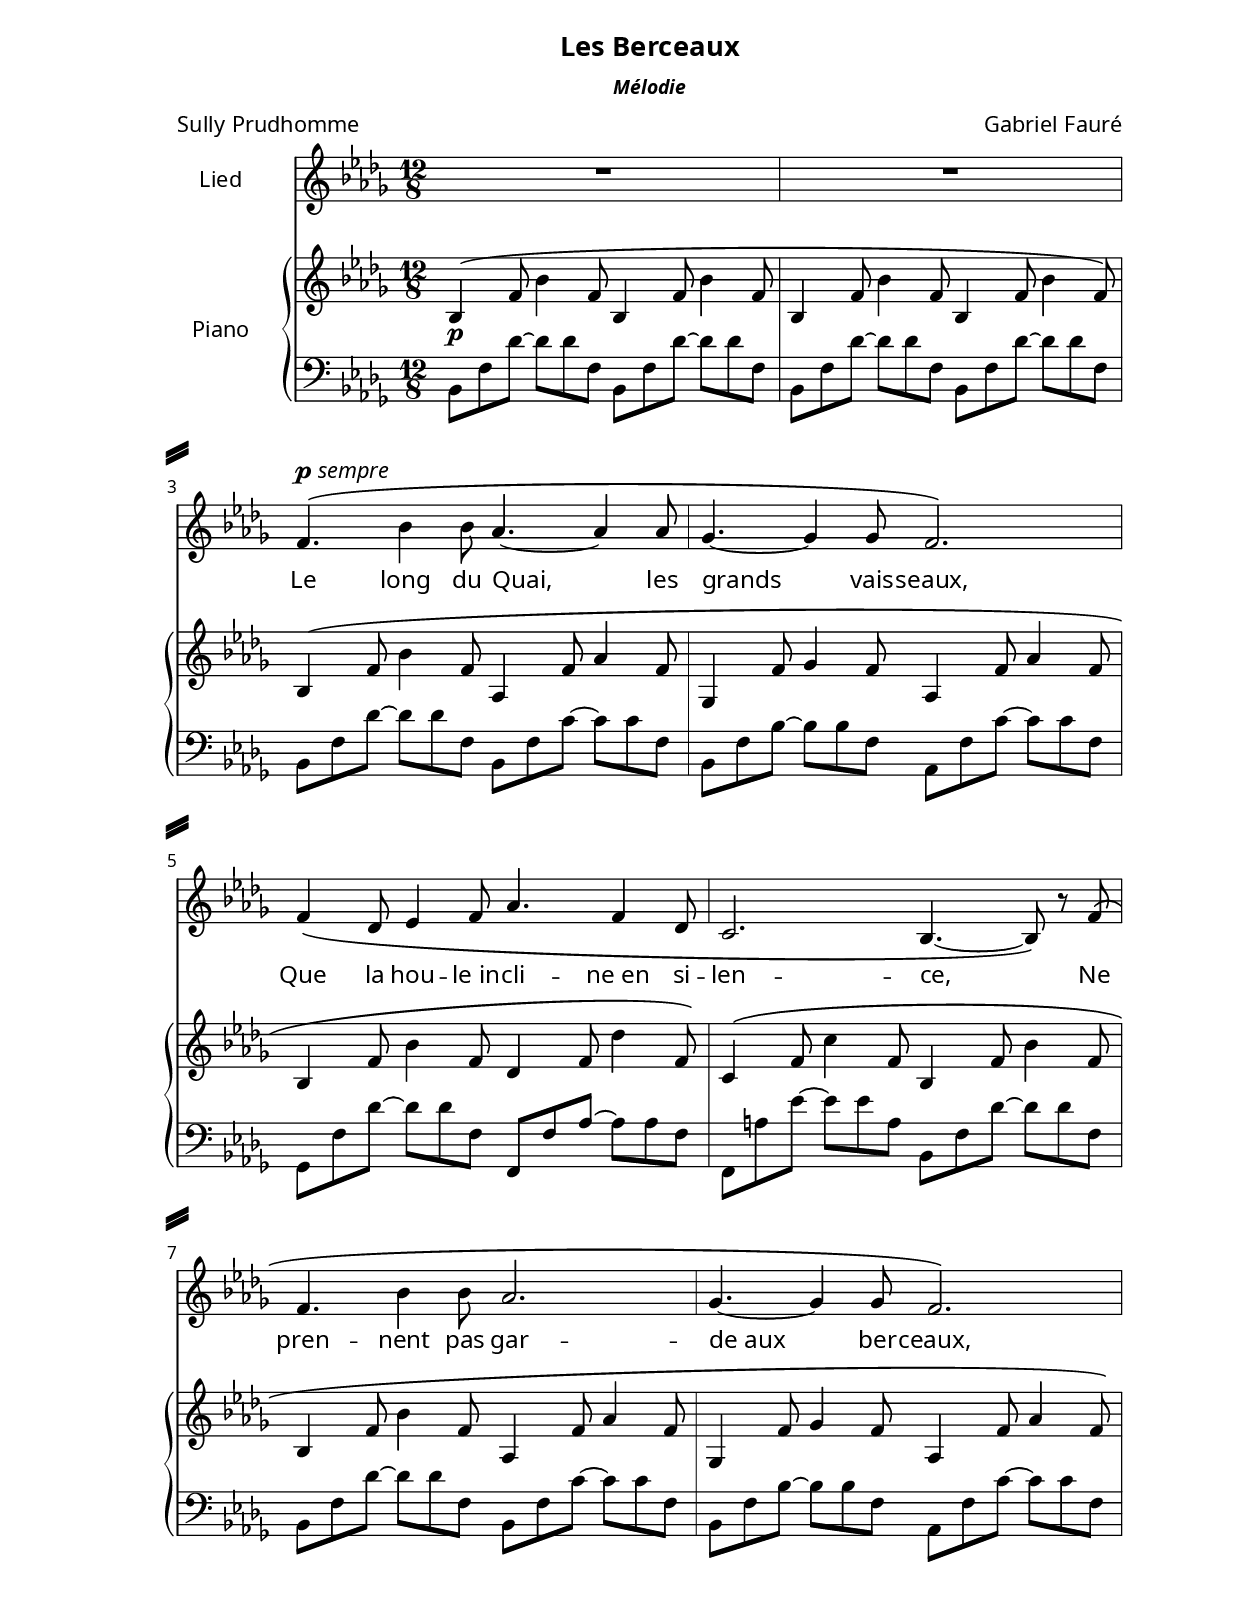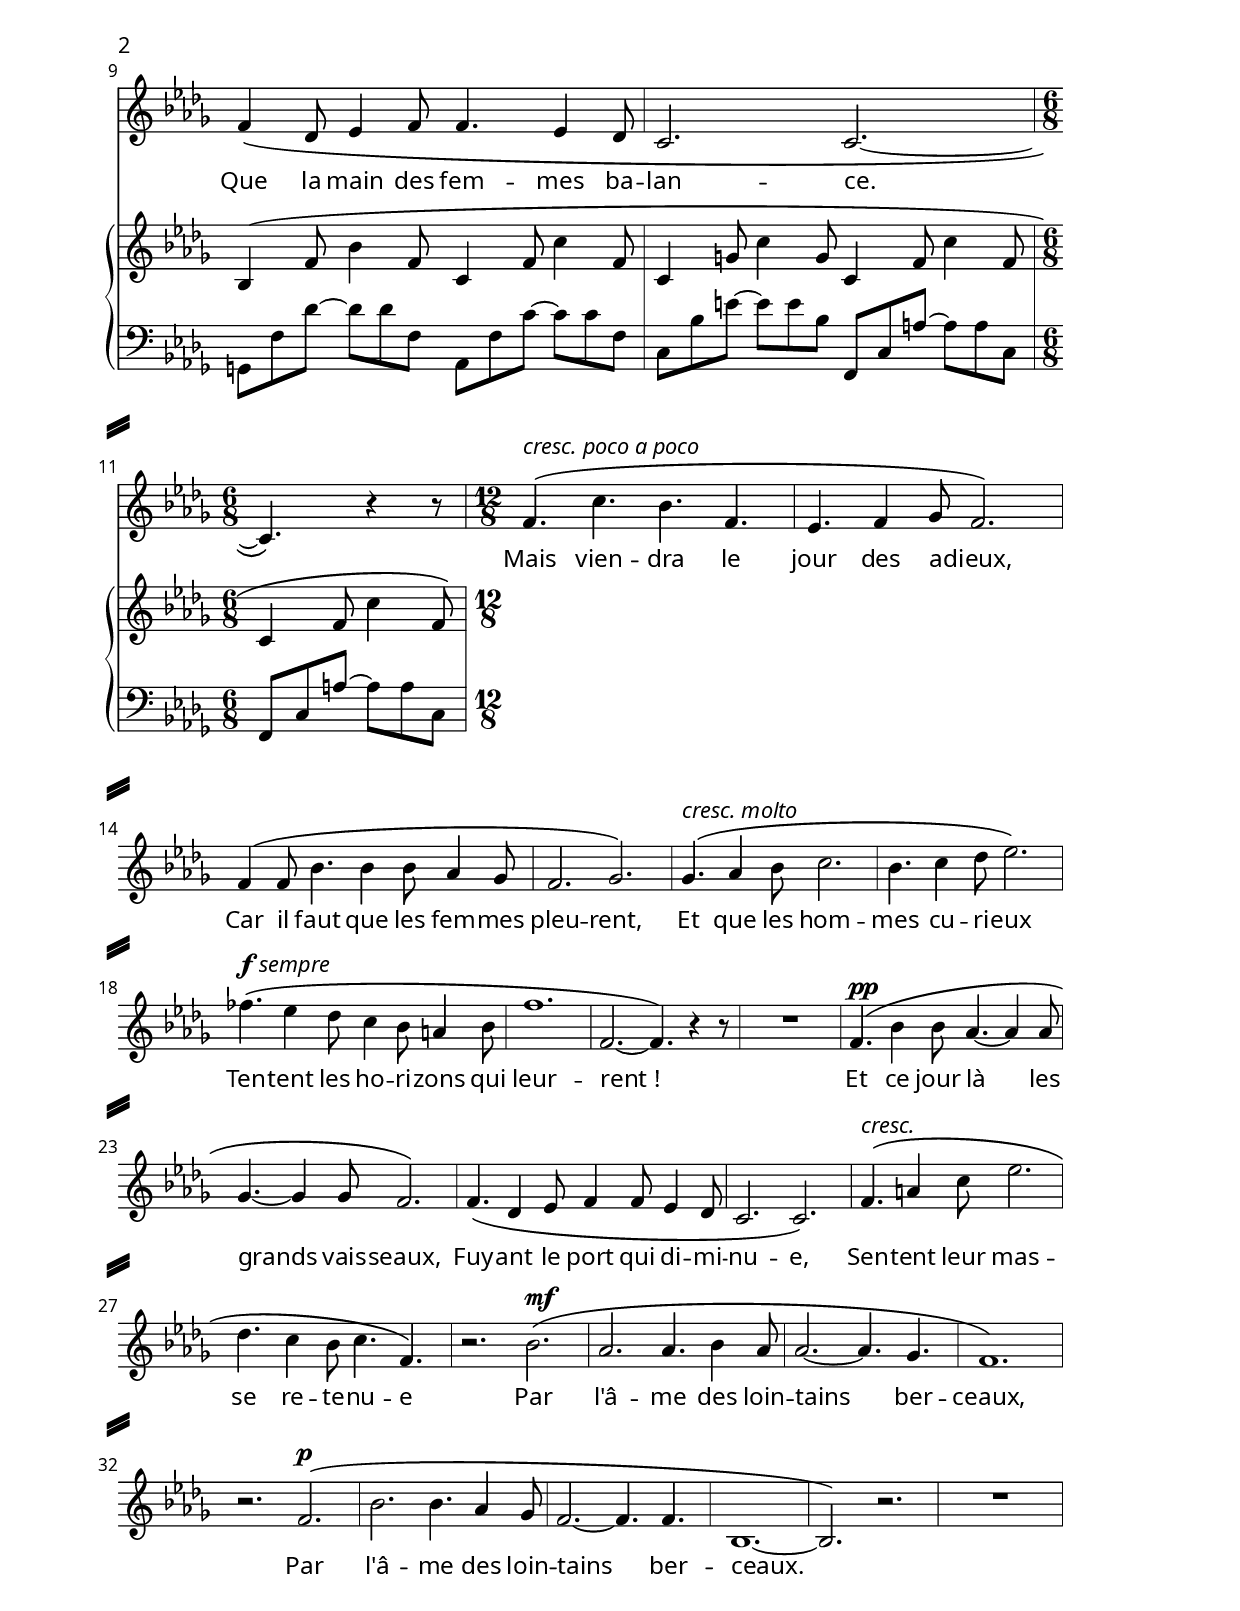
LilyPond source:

% ---------------- Generated using MiXuP ----------------
\version "2.12.3"

#(define-markup-command (pencil layout props text) (markup?)
  "Print the string argument pencil-like."
  (interpret-markup layout
   (cons '((font-name . "Hilde") (font-shape . upright)
           (font-series . medium)) props)
   (make-with-color-markup (x11-color 'grey40) text)))

\layout {
  \context {
    \ChoirStaff
    \name "SemiChoirStaff"
    \consists "Span_bar_engraver"
    \override SpanBar #'stencil =
    #(lambda (grob)
      (if (string=? (ly:grob-property grob 'glyph-name) "|")
       (set! (ly:grob-property grob 'glyph-name) ""))
      (ly:span-bar::print grob))
  }
  \context {
    \Score
    \accepts "SemiChoirStaff"
    \override VerticalAxisGroup #'line-break-system-details = #'((minimum-Y-extent . (-30 . 10)))
  }
}

#(set-global-staff-size 21)
#(set-default-paper-size "a4")
#(ly:set-option 'point-and-click #f)

\layout {
  \context {
    \Score
    \override StaffSymbol #'ledger-line-thickness = #'(1.0 . 0)
    \override BarLine #'hair-thickness = #0.8
    \override BarLine #'thick-thickness = #2.0
  }
  \context {
    \Lyrics
    \name AltLyrics
    \alias Lyrics
    \override StanzaNumber #'font-series = #'medium
    \override LyricText #'font-shape = #'italic
    \override LyricText #'color = #(x11-color 'grey20)
  }
  \context {
    \StaffGroup
    \accepts AltLyrics
  }
}

\header {
mixuppartitur = "berceaux"
title = \markup{\sans\huge\center-column{{\line{"Les Berceaux"}
}}}
subtitle = \markup{\override #'(box-padding . 1.0) \override #'(baseline-skip . 2)
\small{\italic\center-column{\line{"Mélodie"}
}}}
poet = \markup{"Sully" \sans "Prudhomme"}
composer = \markup{"Gabriel" \sans "Fauré"}
}

\book {
\paper {
  ragged-last-bottom = ##f
  after-title-space = 20\mm
  top-margin = 15\mm
  bottom-margin = 20\mm
  line-width = 160\mm
  head-separation = 20\mm
  foot-separation = 20\mm
  system-separator-markup = \slashSeparator
  page-spacing-weight = 10
  indent = 20\mm
  two-sided = ##t
  inner-margin = 30\mm
  outer-margin = 20\mm

  #(define fonts
    (make-pango-font-tree
     "Linux Libertine"
     "Linux Libertine C"
     "Inconsolata"
     0.95
   ))
}

\score {
<<
\new Staff = "lied1" <<
\set Staff.instrumentName = "Lied"
\set Staff.shortInstrumentName = ""
\new Voice = "lied1voice" {
\relative c' {
 \clef "G"
 \key des \major
 \override Staff.TimeSignature #'style = #'() \time 12/8
 R1. | R1. | f4.\(^\markup{\dynamic p \italic "sempre"} bes4 bes8 aes4.~ aes4 aes8 | ges4.~ ges4 ges8 f2.\)
 | f4\( des8 ees4 f8 aes4. f4 des8 | c2. bes4.~ bes8\)
 r8 f'8\( | f4. bes4 bes8 aes2. | ges4.~ ges4 ges8 f2.\)
 | f4\( des8 ees4 f8 f4. ees4 des8 | c2. c2.~ | \override Staff.TimeSignature #'style = #'() \time 6/8
 c4.\)
 r4 r8 | \override Staff.TimeSignature #'style = #'() \time 12/8
 f4.\(^\markup{\italic "cresc. poco a poco"} c'4. bes4. f4. | ees4. f4 ges8 f2.\)
 | f4\( f8 bes4. bes4 bes8 aes4 ges8 | f2. ges2.\)
 | ges4.\(^\markup{\italic "cresc. molto"} aes4 bes8 c2. | bes4. c4 des8 ees2.\)
 | fes4.\(^\markup{\dynamic f \italic "sempre"} ees4 des8 c4 bes8 a4 bes8 | f'1. | f,2.~ f4.\)
 r4 r8 | R1. | f4.\(^\markup{\dynamic pp} bes4 bes8 aes4.~ aes4 aes8 | ges4.~ ges4 ges8 f2.\)
 | f4.\( des4 ees8 f4 f8 ees4 des8 | c2. c2.\)
 | f4.\(^\markup{\italic "cresc."} a4 c8 ees2. | des4. c4 bes8 c4. f,4.\)
 | r2. bes2.^\markup{\dynamic mf}\( | aes2. aes4. bes4 aes8 | aes2.~ aes4. ges4. | f1.\)
 | r2. f2.^\markup{\dynamic p}\( | bes2. bes4. aes4 ges8 | f2.~ f4. f4. | bes,1.~ | bes2.\)
 r2. | R1. |
}
}
\new Lyrics = "lied1x1" \lyricsto "lied1voice" {
\lyricmode {
 "Le" "long" "du" "Quai," "les" "grands" "vais" -- "seaux," "Que" "la" "hou" -- "le in" -- "cli" -- "ne en" "si" -- "len" -- "ce," "Ne" "pren" -- "nent" "pas" "gar" -- "de aux" "ber" -- "ceaux," "Que" "la" "main" "des" "fem" -- "mes" "ba" -- "lan" -- "ce." "Mais" "vien" -- "dra" "le" "jour" "des" "a" -- "dieux," "Car" "il" "faut" "que" "les" "fem" -- "mes" "pleu" -- "rent," "Et" "que" "les" "hom" -- "mes" "cu" -- "ri" -- "eux" "Ten" -- "tent" "les" "ho" -- "ri" -- "zons" "qui" "leur" -- "rent !" "Et" "ce" "jour" "là" "les" "grands" "vais" -- "seaux," "Fuy" -- "ant" "le" "port" "qui" "di" -- "mi" -- "nu" -- "e," "Sen" -- "tent" "leur" "mas" -- "se" "re" -- "te" -- "nu" -- "e" "Par" "l'â" -- "me" "des" "loin" -- "tains" "ber" -- "ceaux," "Par" "l'â" -- "me" "des" "loin" -- "tains" "ber" -- "ceaux." "" "" "" "" "" "" "" "" "" "" ""
}
}
>>
\new PianoStaff = "piano" <<
\set PianoStaff.instrumentName = "Piano"
\set PianoStaff.shortInstrumentName = ""
\new Staff = "piano2" <<
\new Voice = "piano2voice" {
\relative c' {
 \clef "G"
 \key des \major
 \override Staff.TimeSignature #'style = #'() \time 12/8
 bes4\(-\markup{\dynamic p} f'8 bes4 f8
 bes,4 f'8 bes4 f8
 | bes,4 f'8 bes4 f8
 bes,4 f'8 bes4 f8\)
 |
 bes,4\( f'8 bes4 f8
 aes,4 f'8 aes4 f8
 | ges,4 f'8 ges4 f8
 aes,4 f'8 aes4 f8
 | bes,4 f'8 bes4 f8
 des4 f8 des'4 f,8\)
 |
 c4\( f8 c'4 f,8
 bes,4 f'8 bes4 f8
 | bes,4 f'8 bes4 f8
 aes,4 f'8 aes4 f8
 | ges,4 f'8 ges4 f8
 aes,4 f'8 aes4 f8\)
 |
 bes,4\( f'8 bes4 f8
 c4 f8 c'4 f,8
 | c4 g'8 c4 g8
 c,4 f8 c'4 f,8
 | \override Staff.TimeSignature #'style = #'() \time 6/8
 c4 f8 c'4 f,8\)
 | \override Staff.TimeSignature #'style = #'() \time 12/8


}
}
>>
\new Staff = "piano3" <<
\new Voice = "piano3voice" {
\relative c' {
 \clef "F"
 \key des \major
 \override Staff.TimeSignature #'style = #'() \time 12/8
 bes,8 f'8 des'8~
 des8 des8 f,8

 bes,8 f'8 des'8~
 des8 des8 f,8

 | bes,8 f'8 des'8~
 des8 des8 f,8

 bes,8 f'8 des'8~
 des8 des8 f,8

 | bes,8 f'8 des'8~
 des8 des8 f,8

 bes,8 f'8 c'8~
 c8 c8 f,8

 | bes,8 f'8 bes8~
 bes8 bes8 f8

 aes,8 f'8 c'8~
 c8 c8 f,8

 | ges,8 f'8 des'8~
 des8 des8 f,8

 f,8 f'8 aes8~
 aes8 aes8 f8

 | f,8 a'8 ees'8~
 ees8 ees8 a,8

 bes,8 f'8 des'8~
 des8 des8 f,8

 | bes,8 f'8 des'8~
 des8 des8 f,8

 bes,8 f'8 c'8~
 c8 c8 f,8

 | bes,8 f'8 bes8~
 bes8 bes8 f8

 aes,8 f'8 c'8~
 c8 c8 f,8

 | g,8 f'8 des'8~
 des8 des8 f,8

 aes,8 f'8 c'8~
 c8 c8 f,8

 | c8 bes'8 e8~
 e8 e8 bes8

 f,8 c'8 a'8~
 a8 a8 c,8

 | \override Staff.TimeSignature #'style = #'() \time 6/8
 f,8 c'8 a'8~
 a8 a8 c,8

 | \override Staff.TimeSignature #'style = #'() \time 12/8

}
}
>>
>>
>>
}
}
